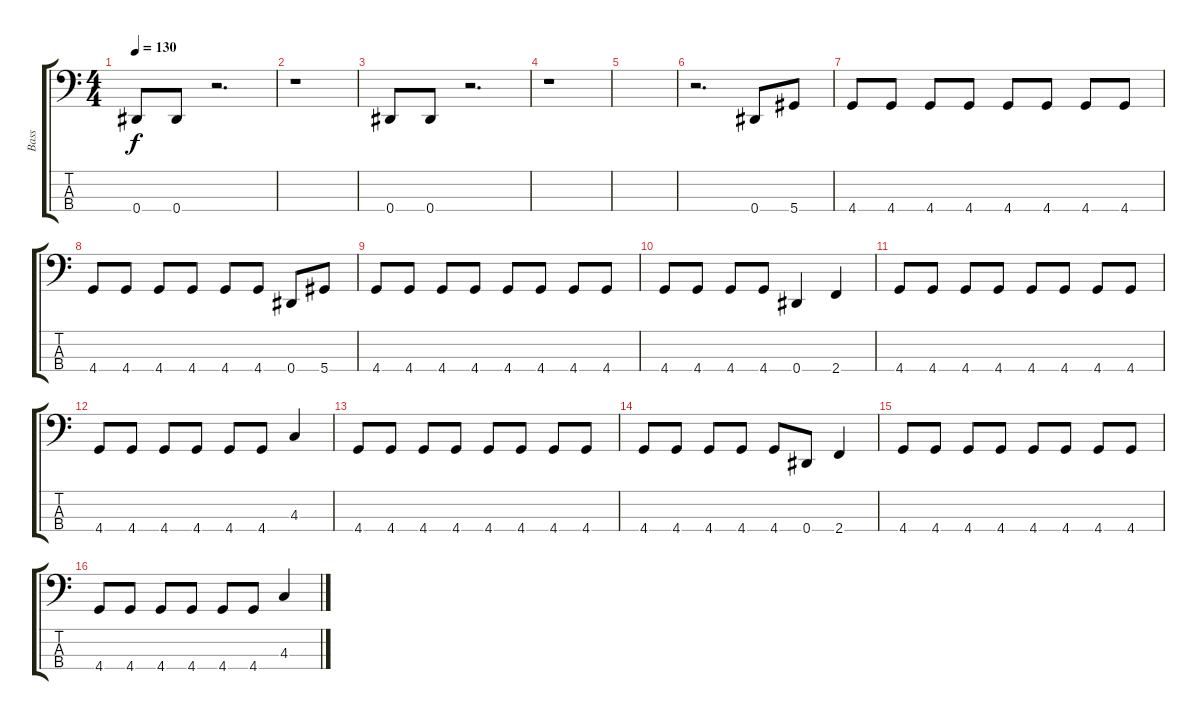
\track ("Bass" "Bass") {instrument electricbasspick}
\staff {score tabs}
\tuning (Gb2 Db2 Ab1 Eb1) {hide}
\ts (4 4)
\tempo 130
\clef f4
\ks c
0.4.8{dy f} 0.4.8 r.2{d} |
r.1 |
0.4.8 0.4.8 r.2{d} |
r.1 |
|
r.2{d} 0.4.8 5.4.8 |
4.4.8 4.4.8 4.4.8 4.4.8 4.4.8 4.4.8 4.4.8 4.4.8 |
4.4.8 4.4.8 4.4.8 4.4.8 4.4.8 4.4.8 0.4.8 5.4.8 |
4.4.8 4.4.8 4.4.8 4.4.8 4.4.8 4.4.8 4.4.8 4.4.8 |
4.4.8 4.4.8 4.4.8 4.4.8 0.4.4 2.4.4 |
4.4.8 4.4.8 4.4.8 4.4.8 4.4.8 4.4.8 4.4.8 4.4.8 |
4.4.8 4.4.8 4.4.8 4.4.8 4.4.8 4.4.8 4.3.4 |
4.4.8 4.4.8 4.4.8 4.4.8 4.4.8 4.4.8 4.4.8 4.4.8 |
4.4.8 4.4.8 4.4.8 4.4.8 4.4.8 0.4.8 2.4.4 |
4.4.8 4.4.8 4.4.8 4.4.8 4.4.8 4.4.8 4.4.8 4.4.8 |
4.4.8 4.4.8 4.4.8 4.4.8 4.4.8 4.4.8 4.3.4
